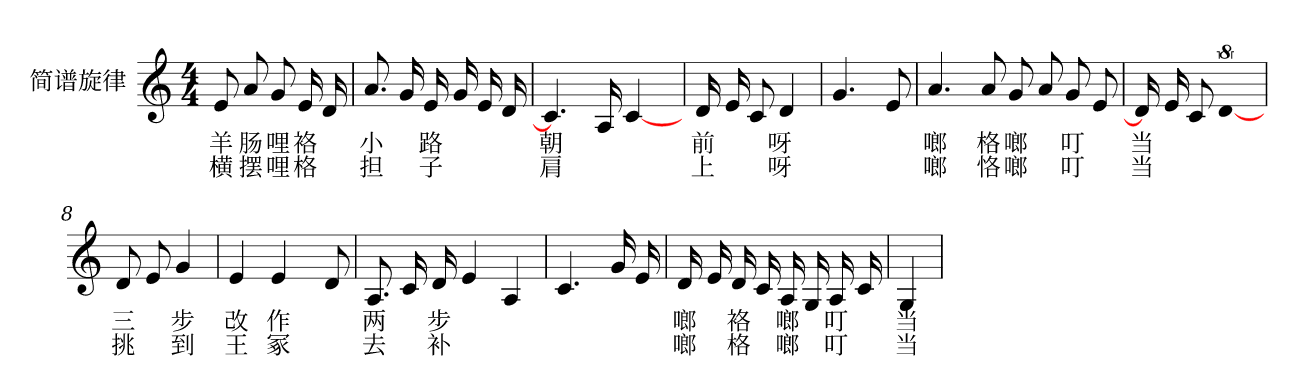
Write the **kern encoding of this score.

**kern	**text	**text
*part1	*part1	*part1
*staff1	*staff1	*staff1
*I"简谱旋律	*	*
*k[]	*	*
*M4/4	*	*
=1	=1	=1
8e	羊	横
8a	肠	摆
8g	哩	哩
16e	袼	格
16d	.	.
=2	=2	=2
8.a	小	担
16g	.	.
16e	路	子
16g	.	.
16e	.	.
16d	.	.
=3	=3	=3
4.c]	朝	肩
16A	.	.
!LO:N:vis=4	!	!
[4..c	.	.
=4	=4	=4
16d	前	上
16e	.	.
8c	.	.
4d	呀	呀
=5	=5	=5
4.g	.	.
8e	.	.
=6	=6	=6
4.a	啷	啷
8a	格	恪
8g	啷	啷
8a	.	.
8g	叮	叮
8e	.	.
=7	=7	=7
16d]	当	当
16e	.	.
8c	.	.
!LO:N:vis=4	!	!
[16%5d	.	.
=8	=8	=8
8d	三	挑
8e	.	.
4g	步	到
=9	=9	=9
4e	改	王
!LO:N:vis=4	!	!
4.e	作	冢
8d	.	.
=10	=10	=10
8.A	两	去
16c	.	.
16d	步	补
4e	.	.
4A	.	.
=11	=11	=11
4.c	.	.
16g	.	.
16e	.	.
=12	=12	=12
16d	啷	啷
16e	.	.
16d	袼	格
16c	.	.
16A	啷	啷
16G	.	.
16A	叮	叮
16c	.	.
=13	=13	=13
4G	当	当
=	=	=
*-	*-	*-
